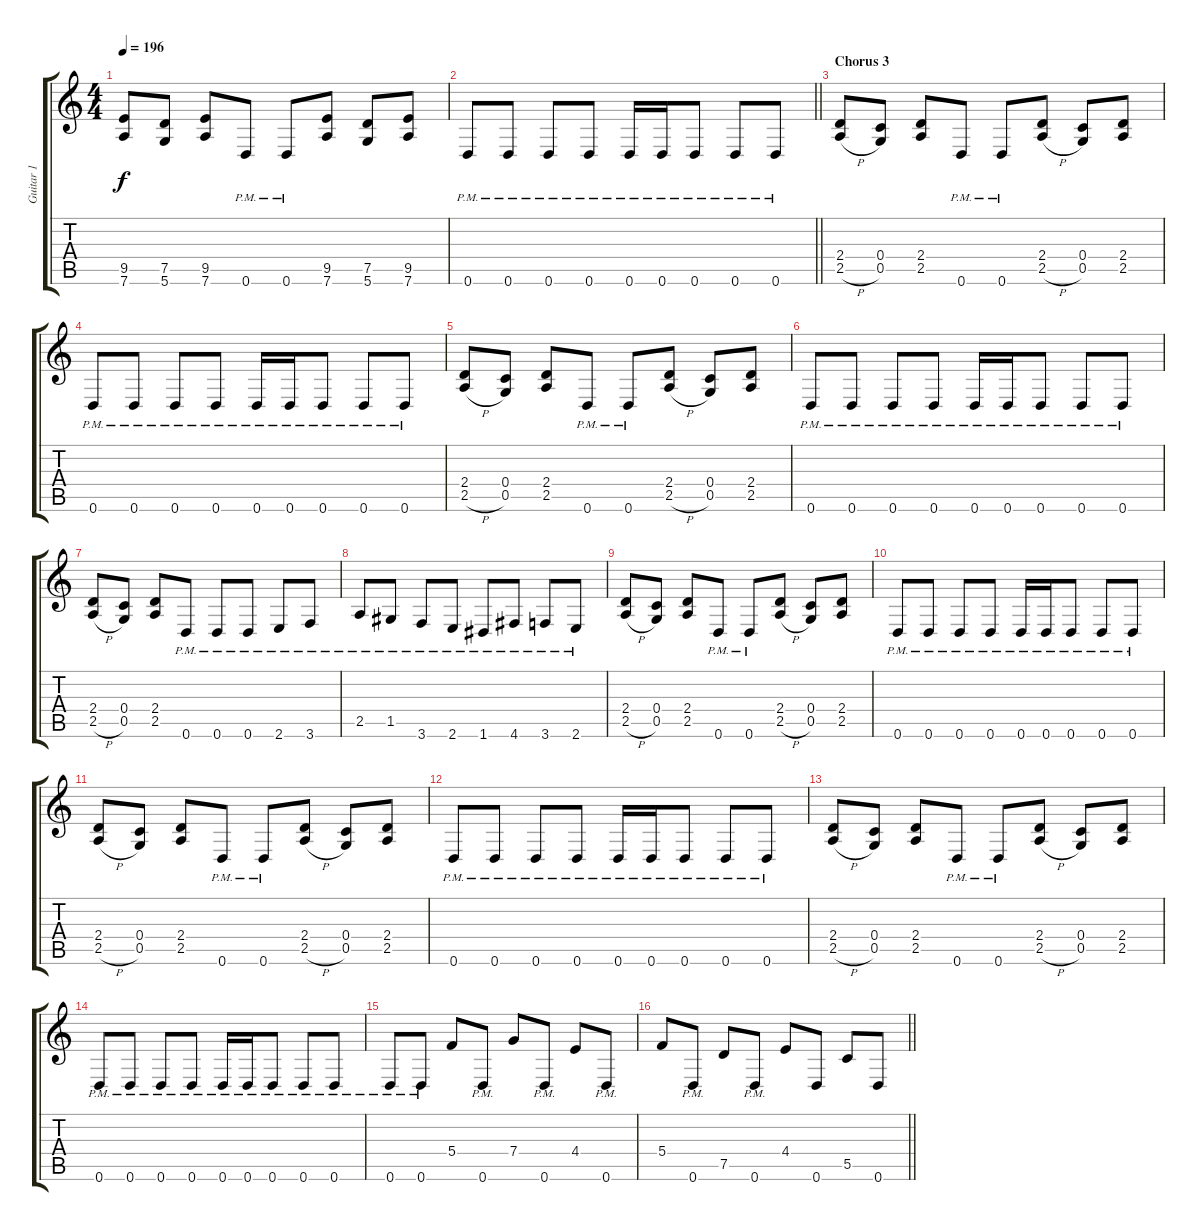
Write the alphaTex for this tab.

\track ("Guitar 1" "Guitar 1") {instrument distortionguitar}
\staff {score tabs}
\tuning (D4 A3 F3 C3 G2 D2) {hide}
\ts (4 4)
\tempo 196
\clef g2
\ks c
(9.5 7.6).8{dy f balance 16} (7.5 5.6).8 (9.5 7.6).8 0.6{pm}.8 0.6{pm}.8 (9.5 7.6).8 (7.5 5.6).8 (9.5 7.6).8 |
\barLineRight lightlight
0.6{pm}.8 0.6{pm}.8 0.6{pm}.8 0.6{pm}.8 0.6{pm}.16 0.6{pm}.16 0.6{pm}.8 0.6{pm}.8 0.6{pm}.8 |
\section ("" "Chorus 3")
(2.4 2.5{h}).8 (0.4 0.5).8 (2.4 2.5).8 0.6{pm}.8 0.6{pm}.8 (2.4 2.5{h}).8 (0.4 0.5).8 (2.4 2.5).8 |
0.6{pm}.8 0.6{pm}.8 0.6{pm}.8 0.6{pm}.8 0.6{pm}.16 0.6{pm}.16 0.6{pm}.8 0.6{pm}.8 0.6{pm}.8 |
(2.4 2.5{h}).8 (0.4 0.5).8 (2.4 2.5).8 0.6{pm}.8 0.6{pm}.8 (2.4 2.5{h}).8 (0.4 0.5).8 (2.4 2.5).8 |
0.6{pm}.8 0.6{pm}.8 0.6{pm}.8 0.6{pm}.8 0.6{pm}.16 0.6{pm}.16 0.6{pm}.8 0.6{pm}.8 0.6{pm}.8 |
(2.4 2.5{h}).8 (0.4 0.5).8 (2.4 2.5).8 0.6{pm}.8 0.6{pm}.8 0.6{pm}.8 2.6{pm}.8 3.6{pm}.8 |
2.5{pm}.8 1.5{pm}.8 3.6{pm}.8 2.6{pm}.8 1.6{pm}.8 4.6{pm}.8 3.6{pm}.8 2.6{pm}.8 |
(2.4 2.5{h}).8 (0.4 0.5).8 (2.4 2.5).8 0.6{pm}.8 0.6{pm}.8 (2.4 2.5{h}).8 (0.4 0.5).8 (2.4 2.5).8 |
0.6{pm}.8 0.6{pm}.8 0.6{pm}.8 0.6{pm}.8 0.6{pm}.16 0.6{pm}.16 0.6{pm}.8 0.6{pm}.8 0.6{pm}.8 |
(2.4 2.5{h}).8 (0.4 0.5).8 (2.4 2.5).8 0.6{pm}.8 0.6{pm}.8 (2.4 2.5{h}).8 (0.4 0.5).8 (2.4 2.5).8 |
0.6{pm}.8 0.6{pm}.8 0.6{pm}.8 0.6{pm}.8 0.6{pm}.16 0.6{pm}.16 0.6{pm}.8 0.6{pm}.8 0.6{pm}.8 |
(2.4 2.5{h}).8 (0.4 0.5).8 (2.4 2.5).8 0.6{pm}.8 0.6{pm}.8 (2.4 2.5{h}).8 (0.4 0.5).8 (2.4 2.5).8 |
0.6{pm}.8 0.6{pm}.8 0.6{pm}.8 0.6{pm}.8 0.6{pm}.16 0.6{pm}.16 0.6{pm}.8 0.6{pm}.8 0.6{pm}.8 |
0.6{pm}.8 0.6{pm}.8 5.4.8 0.6{pm}.8 7.4.8 0.6{pm}.8 4.4.8 0.6{pm}.8 |
\barLineRight lightlight
5.4.8 0.6{pm}.8 7.5.8 0.6{pm}.8 4.4.8 0.6.8 5.5.8 0.6.8
